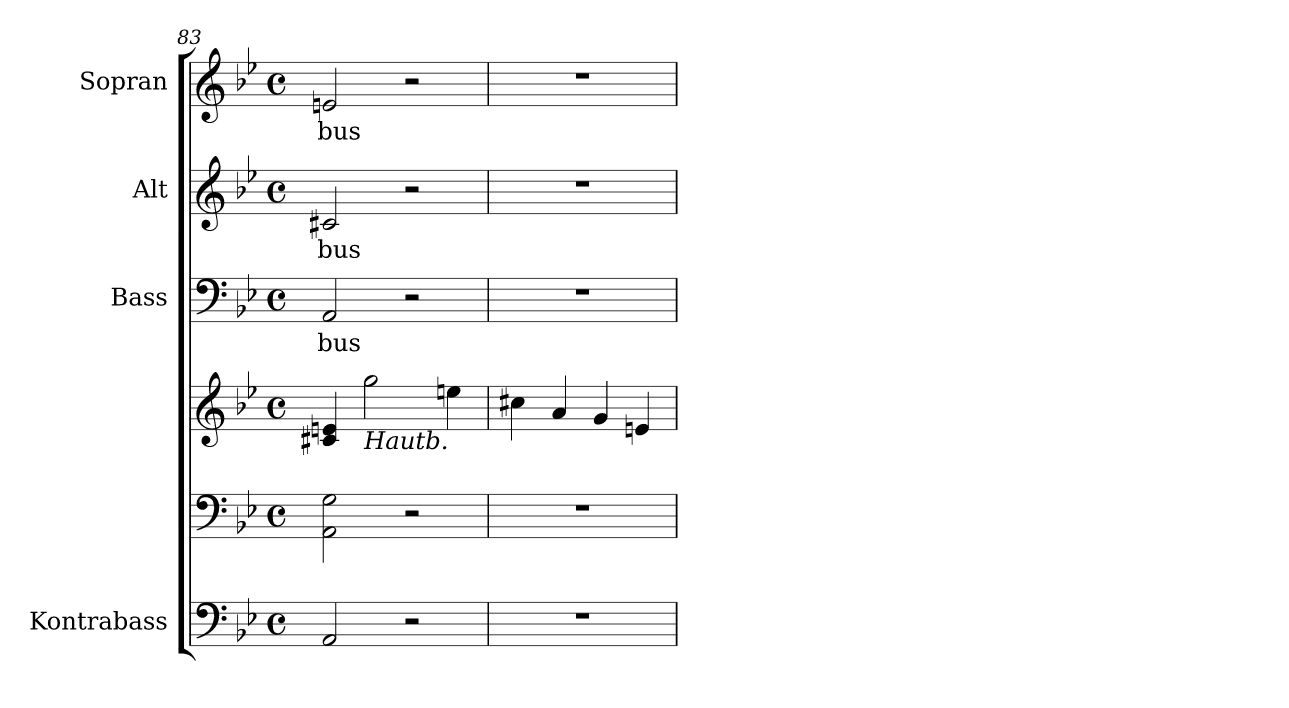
**kern	**kern	**kern	**kern	**text	**kern	**text	**kern	**text
*part5	*part4	*part4	*part3	*part3	*part2	*part2	*part1	*part1
*staff6	*staff5	*staff4	*staff3	*staff3	*staff2	*staff2	*staff1	*staff1
*I"Kontrabass	*	*	*I"Bass	*	*I"Alt	*	*I"Sopran	*
*I'Kb.	*	*	*I'B.	*	*I'A.	*	*I'S.	*
*clefF4	*clefF4	*clefG2	*clefF4	*	*clefG2	*	*clefG2	*
*ITrd7c12	*	*	*	*	*	*	*	*
*k[b-e-]	*k[b-e-]	*k[b-e-]	*k[b-e-]	*	*k[b-e-]	*	*k[b-e-]	*
*B-:	*B-:	*B-:	*B-:	*	*B-:	*	*B-:	*
*M4/4	*M4/4	*M4/4	*M4/4	*	*M4/4	*	*M4/4	*
*met(c)	*met(c)	*met(c)	*met(c)	*	*met(c)	*	*met(c)	*
=83	=83	=83	=83	=83	=83	=83	=83	=83
!	!	!	!	!LO:LY:b	!	!LO:LY:b	!	!LO:LY:b
2AAA/	2AA\ 2G\	4c#X/ 4en/	2AA/	-bus	2c#X/	-bus	2en/	-bus
!	!	!LO:TX:b:i:t=Hautb.	!	!	!	!	!	!
.	.	2gg\	.	.	.	.	.	.
2r	2r	.	2r	.	2r	.	2r	.
.	.	4een\	.	.	.	.	.	.
!!LO:PB:g=z
=84	=84	=84	=84	=84	=84	=84	=84	=84
1r	1r	4cc#X\	1r	.	1r	.	1r	.
.	.	4a/	.	.	.	.	.	.
.	.	4g/	.	.	.	.	.	.
.	.	4en/	.	.	.	.	.	.
=	=	=	=	=	=	=	=	=
*-	*-	*-	*-	*-	*-	*-	*-	*-
